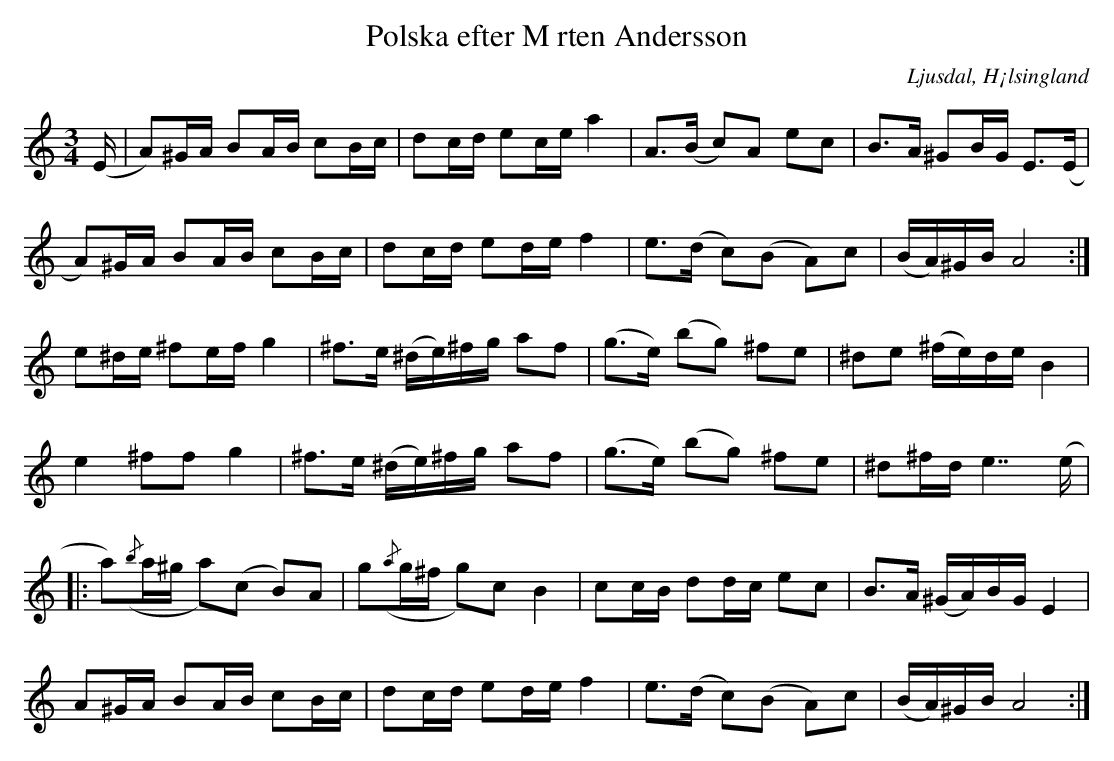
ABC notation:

X:1
T:Polska efter M rten Andersson
O:Ljusdal, H¡lsingland
M:3/4
L:1/16
K:Am
(E|A2)^GA B2AB c2Bc|d2cd e2ce a4|A2>(B2 c2)A2 e2c2|B2>A2 ^G2BG E2>(E2|
A2)^GA B2AB c2Bc|d2cd e2de f4|e2>(d2 c2)(B2 A2)c2|(BA)^GB A8:|
e2^de ^f2ef g4|^f2>e2 (^de)^fg a2f2|(g2>e2) (b2g2) ^f2e2|^d2e2 (^fe)de B4|
e4 ^f2f2 g4|^f2>e2 (^de)^fg a2f2|(g2>e2) (b2g2) ^f2e2|^d2^fd e7 (e|
|:a2)({/b}a^g a2)(c2 B2)A2  |g2({/a}g^f g2)c2 B4  |c2cB d2dc e2c2|B2>A2 (^GA)BG E4|
A2^GA B2AB c2Bc|d2cd e2de f4|e2>(d2 c2)(B2 A2)c2|(BA)^GB A8:|
